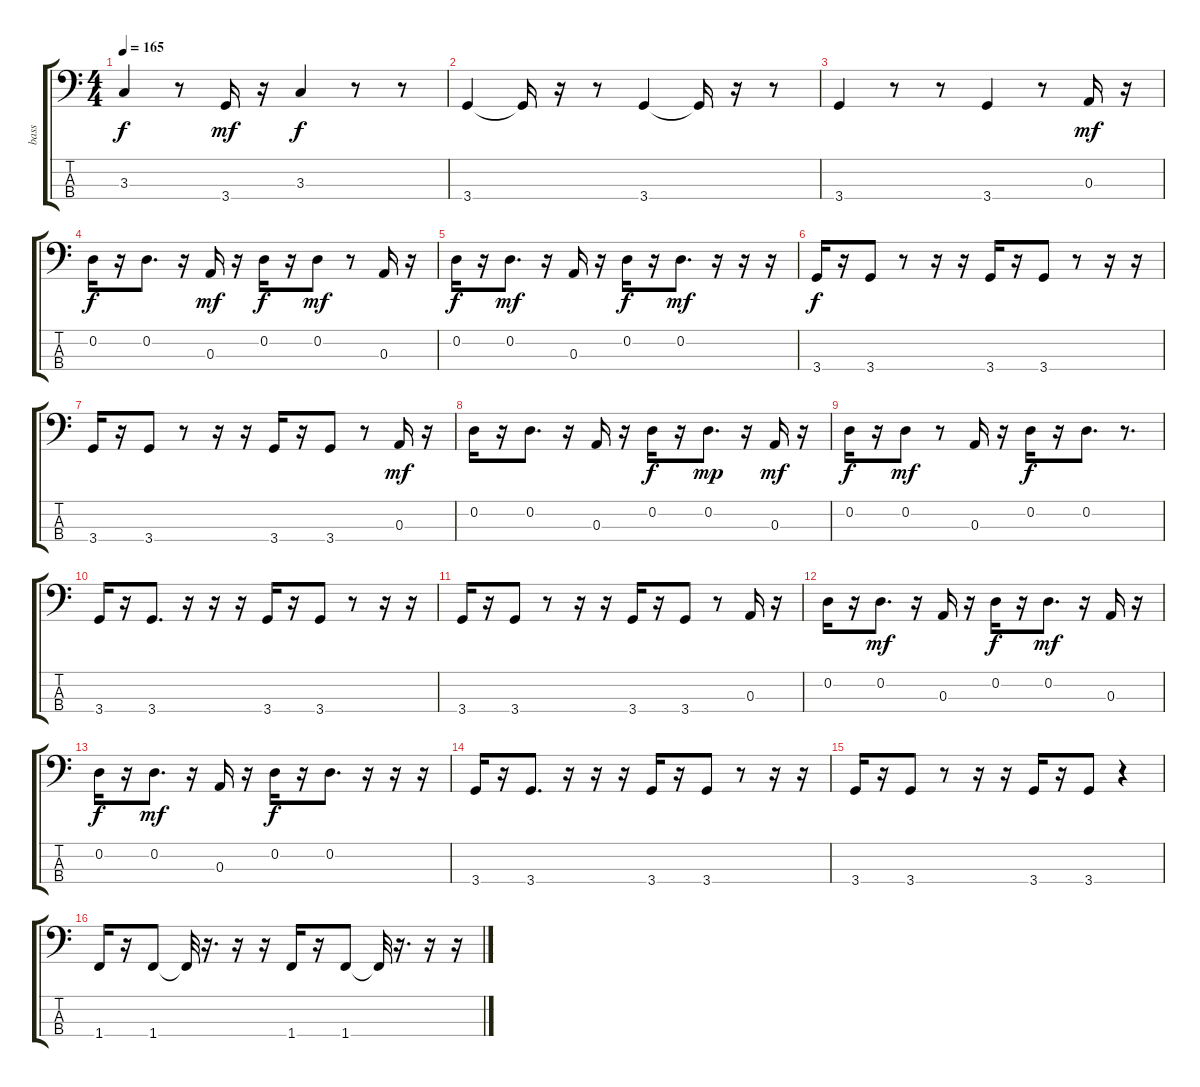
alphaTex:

\track ("bass" "bass") {instrument electricbassfinger}
\staff {score tabs}
\tuning (G2 D2 A1 E1) {hide}
\ts (4 4)
\tempo 165
\clef f4
\ks c
3.3.4{dy f} r.8 3.4.16{dy mf} r.16 3.3.4{dy f} r.8 r.8 |
3.4.4 3.4{t}.16 r.16 r.8 3.4.4 3.4{t}.16 r.16 r.8 |
3.4.4 r.8 r.8 3.4.4 r.8 0.3.16{dy mf} r.16 |
0.2.16{dy f} r.16 0.2.8{d} r.16 0.3.16{dy mf} r.16 0.2.16{dy f} r.16 0.2.8{dy mf} r.8 0.3.16 r.16 |
0.2.16{dy f} r.16 0.2.8{d dy mf} r.16 0.3.16 r.16 0.2.16{dy f} r.16 0.2.8{d dy mf} r.16 r.16 r.16 |
3.4.16{dy f} r.16 3.4.8 r.8 r.16 r.16 3.4.16 r.16 3.4.8 r.8 r.16 r.16 |
3.4.16 r.16 3.4.8 r.8 r.16 r.16 3.4.16 r.16 3.4.8 r.8 0.3.16{dy mf} r.16 |
0.2.16 r.16 0.2.8{d} r.16 0.3.16 r.16 0.2.16{dy f} r.16 0.2.8{d dy mp} r.16 0.3.16{dy mf} r.16 |
0.2.16{dy f} r.16 0.2.8{dy mf} r.8 0.3.16 r.16 0.2.16{dy f} r.16 0.2.8{d} r.8{d} |
3.4.16 r.16 3.4.8{d} r.16 r.16 r.16 3.4.16 r.16 3.4.8 r.8 r.16 r.16 |
3.4.16 r.16 3.4.8 r.8 r.16 r.16 3.4.16 r.16 3.4.8 r.8 0.3.16 r.16 |
0.2.16 r.16 0.2.8{d dy mf} r.16 0.3.16 r.16 0.2.16{dy f} r.16 0.2.8{d dy mf} r.16 0.3.16 r.16 |
0.2.16{dy f} r.16 0.2.8{d dy mf} r.16 0.3.16 r.16 0.2.16{dy f} r.16 0.2.8{d} r.16 r.16 r.16 |
3.4.16 r.16 3.4.8{d} r.16 r.16 r.16 3.4.16 r.16 3.4.8 r.8 r.16 r.16 |
3.4.16 r.16 3.4.8 r.8 r.16 r.16 3.4.16 r.16 3.4.8 r.4 |
1.4.16 r.16 1.4.8 1.4{t}.32 r.16{d} r.16 r.16 1.4.16 r.16 1.4.8 1.4{t}.32 r.16{d} r.16 r.16
